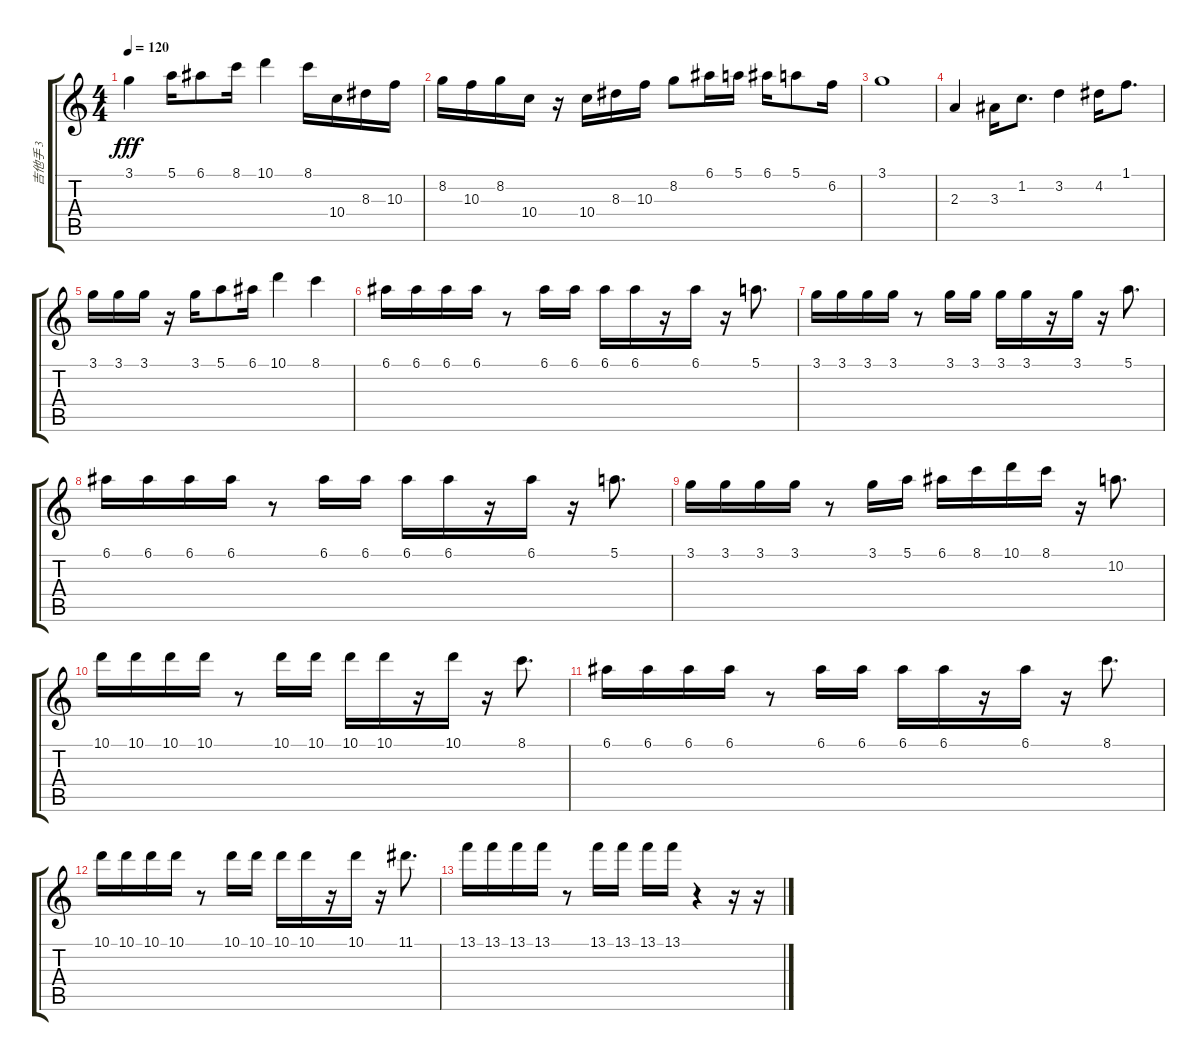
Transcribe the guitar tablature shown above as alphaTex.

\track ("吉他手 3" "吉他手 3") {instrument overdrivenguitar}
\staff {score tabs}
\tuning (E4 B3 G3 D3 A2 E2) {hide}
\ts (4 4)
\tempo 120
\clef g2
\ks c
3.1.4{dy fff} 5.1.16 6.1.8 8.1.16 10.1.4 8.1.16 10.4.16 8.3.16 10.3.16 |
8.2.16 10.3.16 8.2.16 10.4.16 r.16 10.4.16 8.3.16 10.3.16 8.2.8 6.1.16 5.1.16 6.1.16 5.1.8 6.2.16 |
3.1.1 |
2.3.4 3.3.16 1.2.8{d} 3.2.4 4.2.16 1.1.8{d} |
3.1.16 3.1.16 3.1.16 r.16 3.1.16 5.1.8 6.1.16 10.1.4 8.1.4 |
6.1.16 6.1.16 6.1.16 6.1.16 r.8 6.1.16 6.1.16 6.1.16 6.1.16 r.16 6.1.16 r.16 5.1.8{d} |
3.1.16 3.1.16 3.1.16 3.1.16 r.8 3.1.16 3.1.16 3.1.16 3.1.16 r.16 3.1.16 r.16 5.1.8{d} |
6.1.16 6.1.16 6.1.16 6.1.16 r.8 6.1.16 6.1.16 6.1.16 6.1.16 r.16 6.1.16 r.16 5.1.8{d} |
3.1.16 3.1.16 3.1.16 3.1.16 r.8 3.1.16 5.1.16 6.1.16 8.1.16 10.1.16 8.1.16 r.16 10.2.8{d} |
10.1.16 10.1.16 10.1.16 10.1.16 r.8 10.1.16 10.1.16 10.1.16 10.1.16 r.16 10.1.16 r.16 8.1.8{d} |
6.1.16 6.1.16 6.1.16 6.1.16 r.8 6.1.16 6.1.16 6.1.16 6.1.16 r.16 6.1.16 r.16 8.1.8{d} |
10.1.16 10.1.16 10.1.16 10.1.16 r.8 10.1.16 10.1.16 10.1.16 10.1.16 r.16 10.1.16 r.16 11.1.8{d} |
13.1.16 13.1.16 13.1.16 13.1.16 r.8 13.1.16 13.1.16 13.1.16 13.1.16 r.4 r.16 r.16
